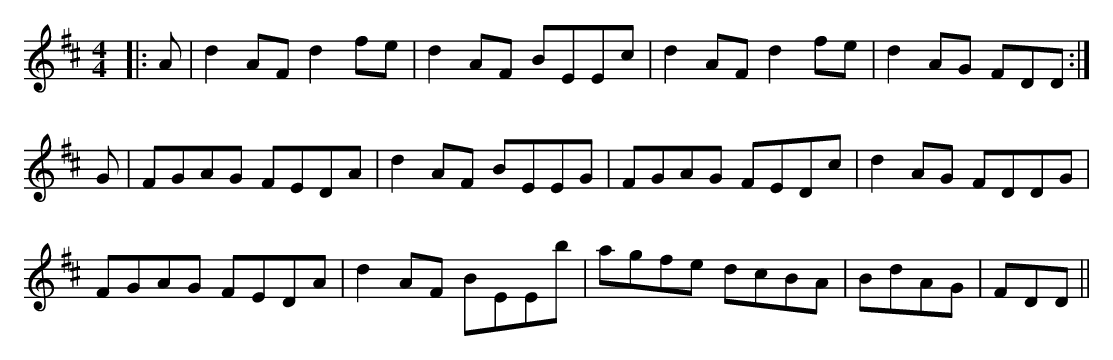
X:1
M:4/4
K:D
|:A|d2AF d2fe|d2AF BEEc|d2AF d2fe|d2AG FDD:|
G|FGAG FEDA|d2AF BEEG|FGAG FEDc|d2AG FDDG|
FGAG FEDA|d2AF BEEb|agfe dcBA|BdAG|FDD||
